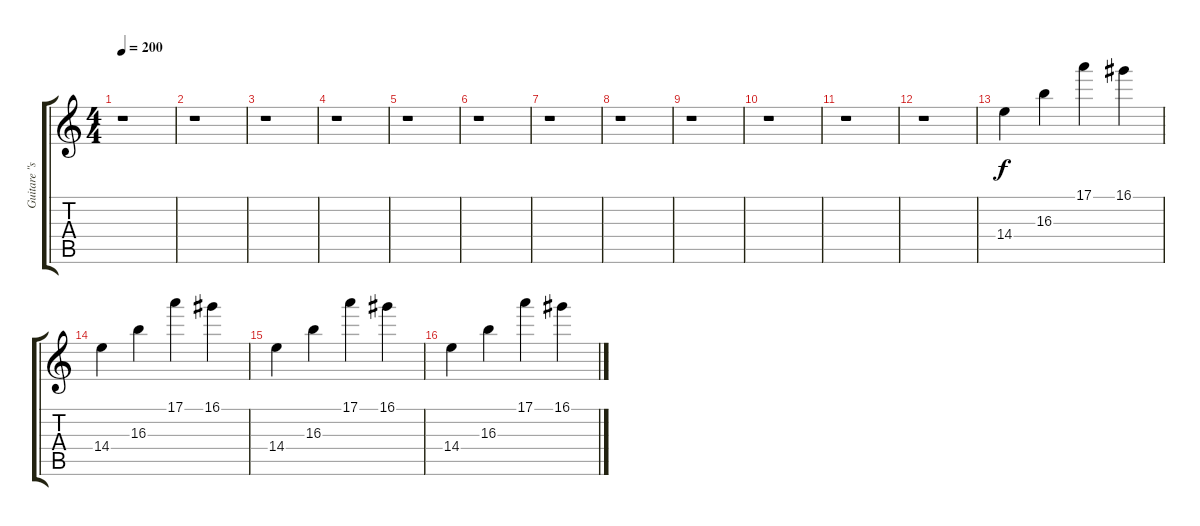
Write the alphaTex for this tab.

\track ("Guitare \"solo\"" "Guitare \"s") {instrument overdrivenguitar}
\staff {score tabs}
\tuning (E4 B3 G3 D3 A2 E2) {hide}
\ts (4 4)
\tempo 200
\clef g2
\ks c
r.1{dy f} |
r.1 |
r.1 |
r.1 |
r.1 |
r.1 |
r.1 |
r.1 |
r.1 |
r.1 |
r.1 |
r.1 |
14.4.4{volume 14} 16.3.4 17.1.4 16.1.4 |
14.4.4{volume 14} 16.3.4 17.1.4 16.1.4 |
14.4.4{volume 14} 16.3.4 17.1.4 16.1.4 |
14.4.4{volume 14} 16.3.4 17.1.4 16.1.4
